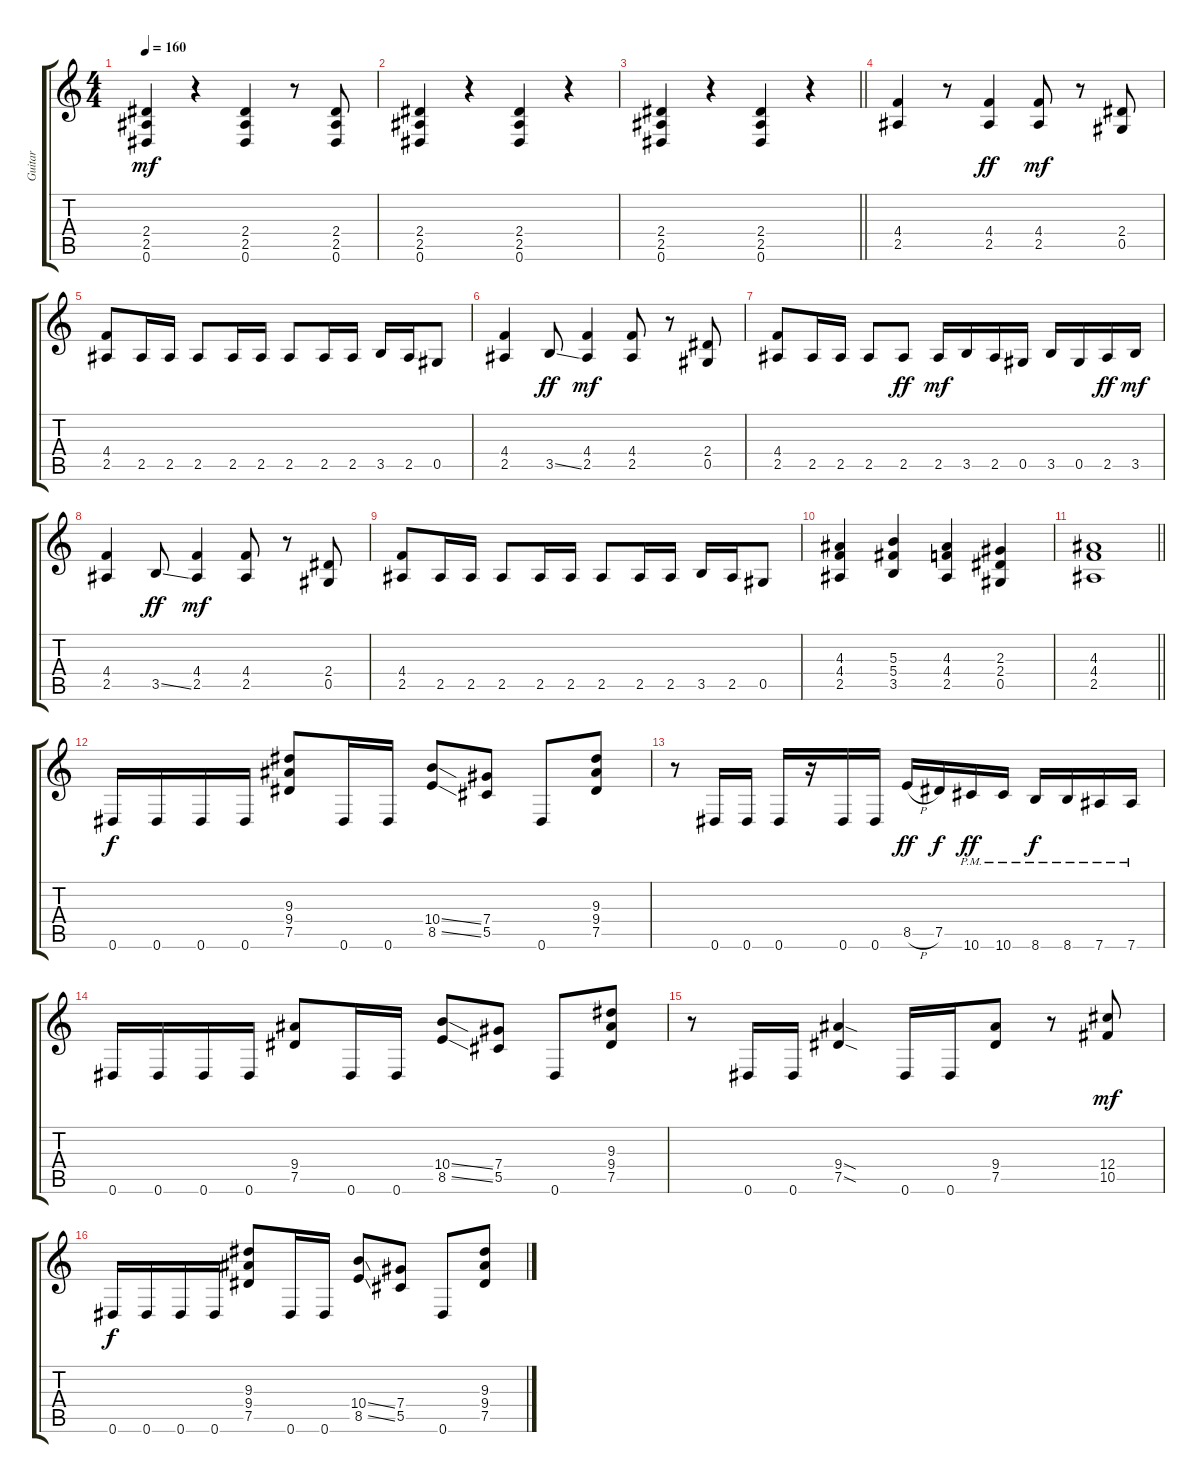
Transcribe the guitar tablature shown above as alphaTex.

\track ("Guitar" "Guitar") {instrument electricguitarjazz}
\staff {score tabs}
\tuning (Eb4 Bb3 Gb3 Db3 Ab2 Eb2) {hide}
\ts (4 4)
\tempo 160
\clef g2
\ks c
(2.4 2.5 0.6).4{dy mf} r.4 (2.4 2.5 0.6).4 r.8 (2.4 2.5 0.6).8 |
(2.4 2.5 0.6).4 r.4 (2.4 2.5 0.6).4 r.4 |
\barLineRight lightlight
(2.4 2.5 0.6).4 r.4 (2.4 2.5 0.6).4 r.4 |
(4.4 2.5).4 r.8 (4.4 2.5).4{dy ff} (4.4 2.5).8{dy mf} r.8 (2.4 0.5).8 |
(4.4 2.5).8 2.5.16 2.5.16 2.5.8 2.5.16 2.5.16 2.5.8 2.5.16 2.5.16 3.5.16 2.5.16 0.5.8 |
(4.4 2.5).4 3.5{ss}.8{dy ff} (4.4 2.5).4{dy mf} (4.4 2.5).8 r.8 (2.4 0.5).8 |
(4.4 2.5).8 2.5.16 2.5.16 2.5.8 2.5.8{dy ff} 2.5.16{dy mf} 3.5.16 2.5.16 0.5.16 3.5.16 0.5.16 2.5.16{dy ff} 3.5.16{dy mf} |
(4.4 2.5).4 3.5{ss}.8{dy ff} (4.4 2.5).4{dy mf} (4.4 2.5).8 r.8 (2.4 0.5).8 |
(4.4 2.5).8 2.5.16 2.5.16 2.5.8 2.5.16 2.5.16 2.5.8 2.5.16 2.5.16 3.5.16 2.5.16 0.5.8 |
(4.3 4.4 2.5).4 (5.3 5.4 3.5).4 (4.3 4.4 2.5).4 (2.3 2.4 0.5).4 |
\barLineRight lightlight
(4.3 4.4 2.5).1 |
0.6.16{dy f} 0.6.16 0.6.16 0.6.16 (9.3 9.4 7.5).8 0.6.16 0.6.16 (10.4{ss} 8.5{ss}).8 (7.4 5.5).8 0.6.8 (9.3 9.4 7.5).8 |
r.8 0.6.16 0.6.16 0.6.16 r.16 0.6.16 0.6.16 8.5{h}.16{dy ff} 7.5.16{dy f} 10.6{pm}.16{dy ff} 10.6{pm}.16 8.6{pm}.16{dy f} 8.6{pm}.16 7.6{pm}.16 7.6{pm}.16 |
0.6.16 0.6.16 0.6.16 0.6.16 (9.4 7.5).8 0.6.16 0.6.16 (10.4{ss} 8.5{ss}).8 (7.4 5.5).8 0.6.8 (9.3 9.4 7.5).8 |
r.8 0.6.16 0.6.16 (9.4{sod} 7.5{sod}).4 0.6.16 0.6.16 (9.4 7.5).8 r.8 (12.4 10.5).8{dy mf} |
0.6.16{dy f} 0.6.16 0.6.16 0.6.16 (9.3 9.4 7.5).8 0.6.16 0.6.16 (10.4{ss} 8.5{ss}).8 (7.4 5.5).8 0.6.8 (9.3 9.4 7.5).8
